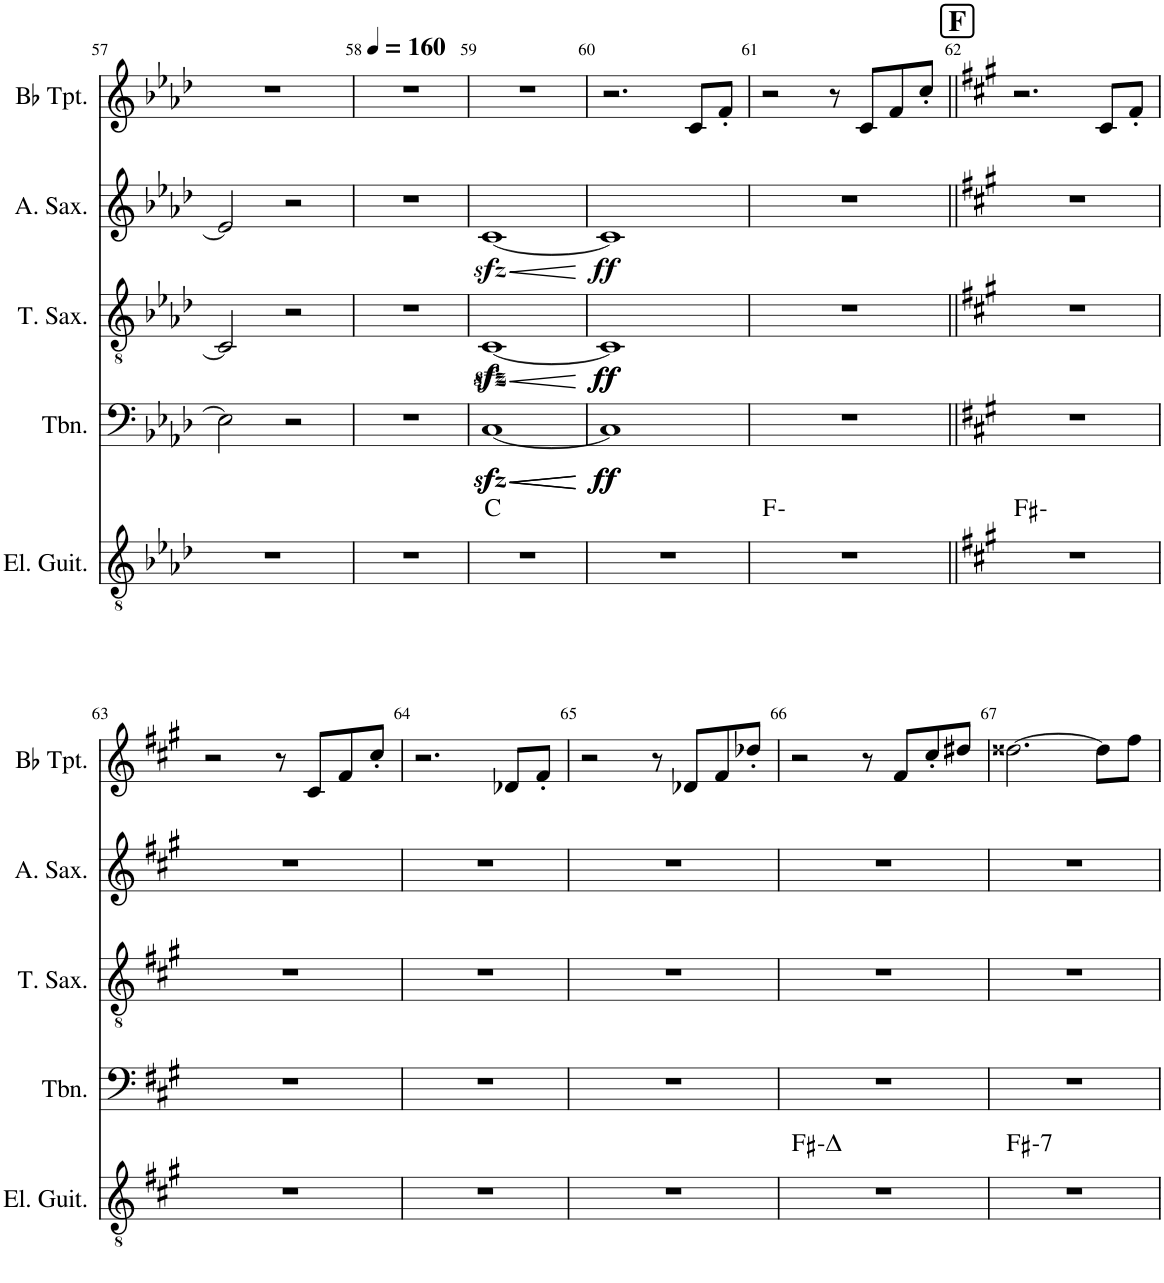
**kern	**harte	**kern	**dynam	**kern	**dynam	**kern	**dynam	**kern
*part5	*part5	*part4	*part4	*part3	*part3	*part2	*part2	*part1
*staff5	*	*staff4	*staff4	*staff3	*staff3	*staff2	*staff2	*staff1
*I"Electric Guitar	*	*I"Trombone	*	*I"Tenor Saxophone	*	*I"Alto Saxophone	*	*I"Bb Trumpet
*I'El. Guit.	*	*I'Tbn.	*	*I'T. Sax.	*	*I'A. Sax.	*	*I'Bb Tpt.
!!LO:PB:g=z
*clefGv2	*	*clefF4	*	*clefGv2	*	*clefG2	*	*clefG2
*	*	*	*	*ITrd8c14	*	*ITrd5c9	*	*ITrd1c2
*k[b-e-a-d-]	*	*k[b-e-a-d-]	*	*k[b-e-a-d-]	*	*k[b-e-a-d-]	*	*k[b-e-a-d-]
*M4/4	*	*M4/4	*	*M4/4	*	*M4/4	*	*M4/4
=57	=57	=57	=57	=57	=57	=57	=57	=57
1r	.	2E-\]	.	2C/]	.	2e-/]	.	1r
.	.	2r	.	2r	.	2r	.	.
=58	=58	=58	=58	=58	=58	=58	=58	=58
*	*	*	*	*	*	*	*	*MM160
1r	.	1r	.	1r	.	1r	.	1r
=59	=59	=59	=59	=59	=59	=59	=59	=59
!	!	!	!LO:HP:b	!	!	!	!	!
!	!	!	!LO:HP:n=1:b	!	!LO:HP:b	!	!LO:HP:b	!
1r	C:maj	[1Czz<	< <	[1Czz<	<	[1czz<	<	1r
.	.	.	[	.	[	.	[	.
=60	=60	=60	=60	=60	=60	=60	=60	=60
!	!	!	!LO:DY:b	!	!	!	!	!
!	!	!	!LO:DY:n=1:b	!	!LO:DY:b	!	!	!
!	!	!	!	!	!LO:DY:n=1:b	!	!LO:DY:b	!
1r	.	1C]	ff ff	1C]	ff ff	1c]	ff	2.r
.	.	.	.	.	.	.	.	8c/L
.	.	.	.	.	.	.	.	8f'/J
.	.	.	[	.	.	.	.	.
=61	=61	=61	=61	=61	=61	=61	=61	=61
1r	F:min	1r	.	1r	.	1r	.	2r
.	.	.	.	.	.	.	.	8r
.	.	.	.	.	.	.	.	8c/L
.	.	.	.	.	.	.	.	8f/
.	.	.	.	.	.	.	.	8cc'/J
!!LO:REH:place=s1:a:B:cj:fs=14:t=F
=62||	=62||	=62||	=62||	=62||	=62||	=62||	=62||	=62||
*k[f#c#g#]	*	*k[f#c#g#]	*	*k[f#c#g#]	*	*k[f#c#g#]	*	*k[f#c#g#]
1r	F#:min	1r	.	1r	.	1r	.	2.r
.	.	.	.	.	.	.	.	8c#/L
.	.	.	.	.	.	.	.	8f#'/J
!!LO:LB:g=z
=63	=63	=63	=63	=63	=63	=63	=63	=63
1r	.	1r	.	1r	.	1r	.	2r
.	.	.	.	.	.	.	.	8r
.	.	.	.	.	.	.	.	8c#/L
.	.	.	.	.	.	.	.	8f#/
.	.	.	.	.	.	.	.	8cc#'/J
=64	=64	=64	=64	=64	=64	=64	=64	=64
1r	.	1r	.	1r	.	1r	.	2.r
.	.	.	.	.	.	.	.	8d-X/L
.	.	.	.	.	.	.	.	8f#'/J
=65	=65	=65	=65	=65	=65	=65	=65	=65
1r	.	1r	.	1r	.	1r	.	2r
.	.	.	.	.	.	.	.	8r
.	.	.	.	.	.	.	.	8d-X/L
.	.	.	.	.	.	.	.	8f#/
.	.	.	.	.	.	.	.	8dd-X'/J
=66	=66	=66	=66	=66	=66	=66	=66	=66
!	!LO:H:kt=^7	!	!	!	!	!	!	!
1r	F#:minmaj7	1r	.	1r	.	1r	.	2r
.	.	.	.	.	.	.	.	8r
.	.	.	.	.	.	.	.	8f#/L
.	.	.	.	.	.	.	.	8cc#'/
.	.	.	.	.	.	.	.	8dd#X/J
=67	=67	=67	=67	=67	=67	=67	=67	=67
!	!LO:H:kt=7	!	!	!	!	!	!	!
1r	F#:min7	1r	.	1r	.	1r	.	[2.dd##X\
.	.	.	.	.	.	.	.	8dd##\L]
.	.	.	.	.	.	.	.	8ff#\J
=	=	=	=	=	=	=	=	=
*-	*-	*-	*-	*-	*-	*-	*-	*-
